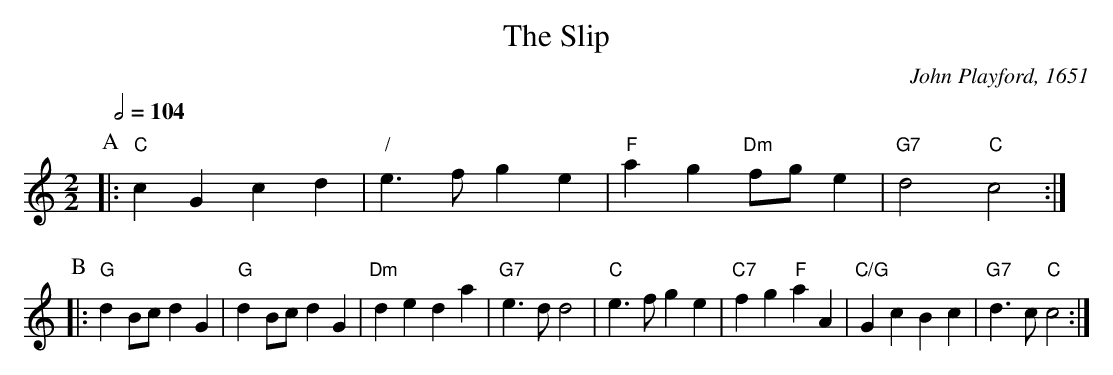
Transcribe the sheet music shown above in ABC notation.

X:1
T:The Slip
C:John Playford, 1651
M:2/2
L:1/4
Q:1/2=104
K:C
P:A
|: "C"cG cd | "/"e>f ge | "F"ag "Dm"f/g/ e | "G7"d2 "C"c2 :|
P:B
|: "G"d B/c/ dG | "G"d B/c/ dG | "Dm"de da | "G7"e>d d2 | "C"e>f ge | "C7"fg "F"aA | "C/G"Gc Bc | "G7"d>c "C"c2 :|
